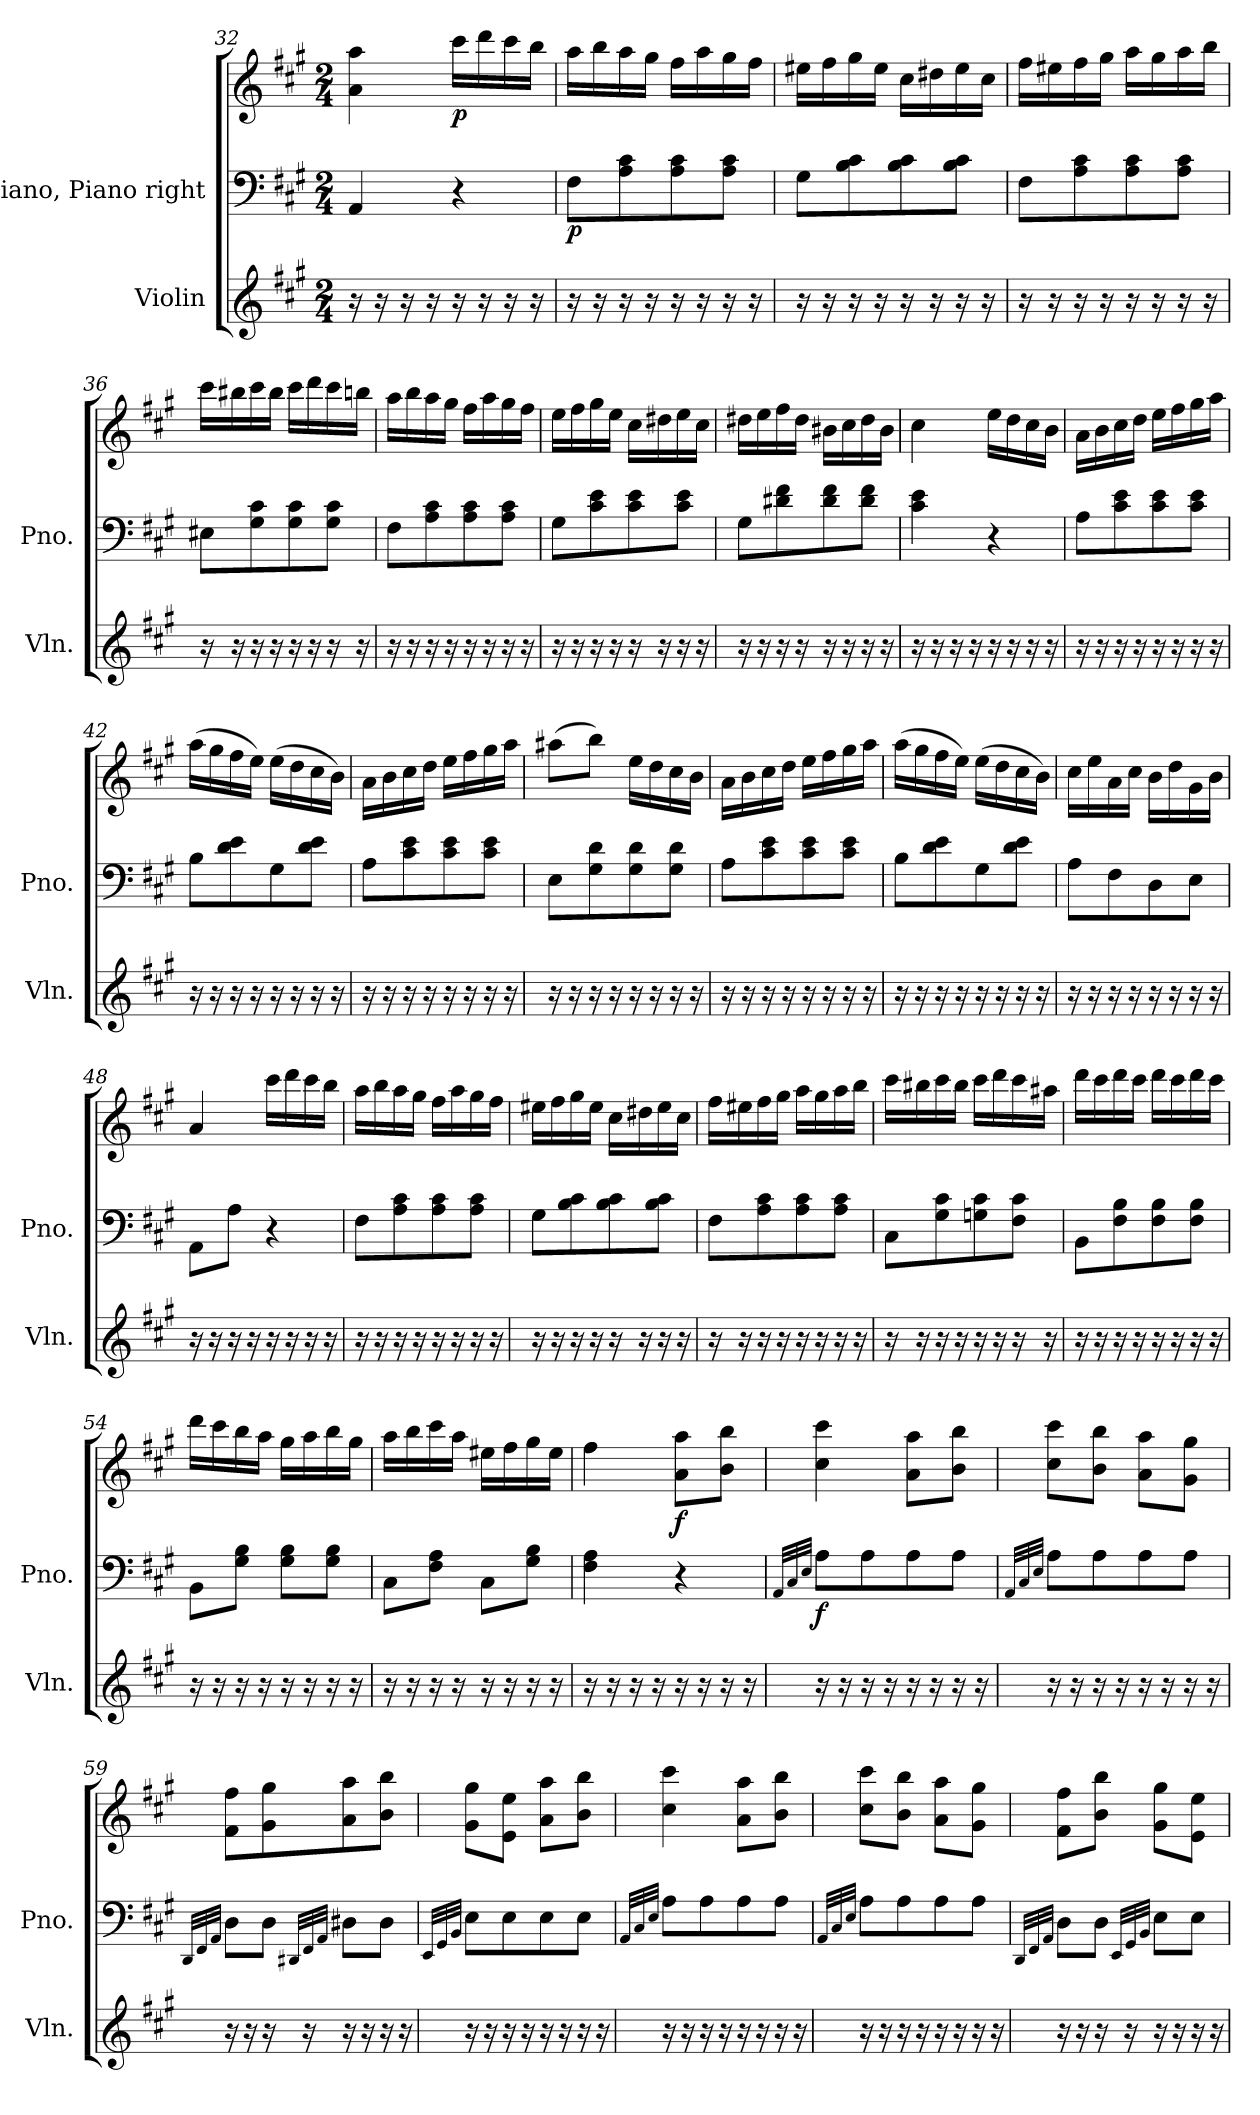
**kern	**kern	**kern	**dynam
*part2	*part1	*part1	*part1
*staff3	*staff2	*staff1	*staff1/2
*I"Violin	*I"Piano, Piano right	*	*
*I'Vln.	*I'Pno.	*	*
!!LO:LB:g=z
*clefG2	*clefF4	*clefG2	*
*k[f#c#g#]	*k[f#c#g#]	*k[f#c#g#]	*
*M2/4	*M2/4	*M2/4	*
=32	=32	=32	=32
16r	4AA/	4a\ 4aa\	.
16r	.	.	.
16r	.	.	.
16r	.	.	.
!	!	!	!LO:DY:b
16r	4r	16ccc#\LL	p
16r	.	16ddd\	.
16r	.	16ccc#\	.
16r	.	16bb\JJ	.
=33	=33	=33	=33
!	!	!	!LO:DY:b=2
16r	8F#\L	16aa\LL	p
16r	.	16bb\	.
16r	8A\ 8c#\	16aa\	.
16r	.	16gg#\JJ	.
16r	8A\ 8c#\	16ff#\LL	.
16r	.	16aa\	.
16r	8A\ 8c#\J	16gg#\	.
16r	.	16ff#\JJ	.
=34	=34	=34	=34
16r	8G#\L	16ee#X\LL	.
16r	.	16ff#\	.
16r	8B\ 8c#\	16gg#\	.
16r	.	16ee#\JJ	.
16r	8B\ 8c#\	16cc#\LL	.
16r	.	16dd#X\	.
16r	8B\ 8c#\J	16ee#\	.
16r	.	16cc#\JJ	.
=35	=35	=35	=35
16r	8F#\L	16ff#\LL	.
16r	.	16ee#X\	.
16r	8A\ 8c#\	16ff#\	.
16r	.	16gg#\JJ	.
16r	8A\ 8c#\	16aa\LL	.
16r	.	16gg#\	.
16r	8A\ 8c#\J	16aa\	.
16r	.	16bb\JJ	.
!!LO:LB:g=z
=36	=36	=36	=36
16r	8E#X\L	16ccc#\LL	.
16r	.	16bb#X\	.
16r	8G#\ 8c#\	16ccc#\	.
16r	.	16bb#\JJ	.
16r	8G#\ 8c#\	16ccc#\LL	.
16r	.	16ddd\	.
16r	8G#\ 8c#\J	16ccc#\	.
16r	.	16bbn\JJ	.
=37	=37	=37	=37
16r	8F#\L	16aa\LL	.
16r	.	16bb\	.
16r	8A\ 8c#\	16aa\	.
16r	.	16gg#\JJ	.
16r	8A\ 8c#\	16ff#\LL	.
16r	.	16aa\	.
16r	8A\ 8c#\J	16gg#\	.
16r	.	16ff#\JJ	.
=38	=38	=38	=38
16r	8G#\L	16ee\LL	.
16r	.	16ff#\	.
16r	8c#\ 8e\	16gg#\	.
16r	.	16ee\JJ	.
16r	8c#\ 8e\	16cc#\LL	.
16r	.	16dd#X\	.
16r	8c#\ 8e\J	16ee\	.
16r	.	16cc#\JJ	.
=39	=39	=39	=39
16r	8G#\L	16dd#X\LL	.
16r	.	16ee\	.
16r	8d#X\ 8f#\	16ff#\	.
16r	.	16dd#\JJ	.
16r	8d#\ 8f#\	16b#X\LL	.
16r	.	16cc#\	.
16r	8d#\ 8f#\J	16dd#\	.
16r	.	16b#\JJ	.
!!LO:LB:g=z
=40	=40	=40	=40
16r	4c#\ 4e\	4cc#\	.
16r	.	.	.
16r	.	.	.
16r	.	.	.
16r	4r	16ee\LL	.
16r	.	16dd\	.
16r	.	16cc#\	.
16r	.	16b\JJ	.
=41	=41	=41	=41
16r	8A\L	16a\LL	.
16r	.	16b\	.
16r	8c#\ 8e\	16cc#\	.
16r	.	16dd\JJ	.
16r	8c#\ 8e\	16ee\LL	.
16r	.	16ff#\	.
16r	8c#\ 8e\J	16gg#\	.
16r	.	16aa\JJ	.
=42	=42	=42	=42
16r	8B\L	(>16aa\LL	.
16r	.	16gg#\	.
16r	8d\ 8e\	16ff#\	.
16r	.	16ee\JJ)	.
16r	8G#\	(>16ee\LL	.
16r	.	16dd\	.
16r	8d\ 8e\J	16cc#\	.
16r	.	16b\JJ)	.
=43	=43	=43	=43
16r	8A\L	16a\LL	.
16r	.	16b\	.
16r	8c#\ 8e\	16cc#\	.
16r	.	16dd\JJ	.
16r	8c#\ 8e\	16ee\LL	.
16r	.	16ff#\	.
16r	8c#\ 8e\J	16gg#\	.
16r	.	16aa\JJ	.
=44	=44	=44	=44
16r	8E\L	(>8aa#X\L	.
16r	.	.	.
16r	8G#\ 8d\	8bb\J)	.
16r	.	.	.
16r	8G#\ 8d\	16ee\LL	.
16r	.	16dd\	.
16r	8G#\ 8d\J	16cc#\	.
16r	.	16b\JJ	.
!!LO:PB:g=z
=45	=45	=45	=45
16r	8A\L	16a\LL	.
16r	.	16b\	.
16r	8c#\ 8e\	16cc#\	.
16r	.	16dd\JJ	.
16r	8c#\ 8e\	16ee\LL	.
16r	.	16ff#\	.
16r	8c#\ 8e\J	16gg#\	.
16r	.	16aa\JJ	.
=46	=46	=46	=46
16r	8B\L	(>16aa\LL	.
16r	.	16gg#\	.
16r	8d\ 8e\	16ff#\	.
16r	.	16ee\JJ)	.
16r	8G#\	(>16ee\LL	.
16r	.	16dd\	.
16r	8d\ 8e\J	16cc#\	.
16r	.	16b\JJ)	.
=47	=47	=47	=47
16r	8A\L	16cc#\LL	.
16r	.	16ee\	.
16r	8F#\	16a\	.
16r	.	16cc#\JJ	.
16r	8D\	16b\LL	.
16r	.	16dd\	.
16r	8E\J	16g#\	.
16r	.	16b\JJ	.
=48	=48	=48	=48
16r	8AA\L	4a/	.
16r	.	.	.
16r	8A\J	.	.
16r	.	.	.
16r	4r	16ccc#\LL	.
16r	.	16ddd\	.
16r	.	16ccc#\	.
16r	.	16bb\JJ	.
=49	=49	=49	=49
16r	8F#\L	16aa\LL	.
16r	.	16bb\	.
16r	8A\ 8c#\	16aa\	.
16r	.	16gg#\JJ	.
16r	8A\ 8c#\	16ff#\LL	.
16r	.	16aa\	.
16r	8A\ 8c#\J	16gg#\	.
16r	.	16ff#\JJ	.
!!LO:LB:g=z
=50	=50	=50	=50
16r	8G#\L	16ee#X\LL	.
16r	.	16ff#\	.
16r	8B\ 8c#\	16gg#\	.
16r	.	16ee#\JJ	.
16r	8B\ 8c#\	16cc#\LL	.
16r	.	16dd#X\	.
16r	8B\ 8c#\J	16ee#\	.
16r	.	16cc#\JJ	.
=51	=51	=51	=51
16r	8F#\L	16ff#\LL	.
16r	.	16ee#X\	.
16r	8A\ 8c#\	16ff#\	.
16r	.	16gg#\JJ	.
16r	8A\ 8c#\	16aa\LL	.
16r	.	16gg#\	.
16r	8A\ 8c#\J	16aa\	.
16r	.	16bb\JJ	.
=52	=52	=52	=52
16r	8C#\L	16ccc#\LL	.
16r	.	16bb#X\	.
16r	8G#\ 8c#\	16ccc#\	.
16r	.	16bb#\JJ	.
16r	8Gn\ 8c#\	16ccc#\LL	.
16r	.	16ddd\	.
16r	8F#\ 8c#\J	16ccc#\	.
16r	.	16aa#X\JJ	.
=53	=53	=53	=53
16r	8BB\L	16ddd\LL	.
16r	.	16ccc#\	.
16r	8F#\ 8B\	16ddd\	.
16r	.	16ccc#\JJ	.
16r	8F#\ 8B\	16ddd\LL	.
16r	.	16ccc#\	.
16r	8F#\ 8B\J	16ddd\	.
16r	.	16ccc#\JJ	.
!!LO:LB:g=z
=54	=54	=54	=54
16r	8BB\L	16ddd\LL	.
16r	.	16ccc#\	.
16r	8G#\ 8B\J	16bb\	.
16r	.	16aa\JJ	.
16r	8G#\ 8B\L	16gg#\LL	.
16r	.	16aa\	.
16r	8G#\ 8B\J	16bb\	.
16r	.	16gg#\JJ	.
=55	=55	=55	=55
16r	8C#\L	16aa\LL	.
16r	.	16bb\	.
16r	8F#\ 8A\J	16ccc#\	.
16r	.	16aa\JJ	.
16r	8C#\L	16ee#X\LL	.
16r	.	16ff#\	.
16r	8G#\ 8B\J	16gg#\	.
16r	.	16ee#\JJ	.
=56	=56	=56	=56
16r	4F#\ 4A\	4ff#\	.
16r	.	.	.
16r	.	.	.
16r	.	.	.
!	!	!	!LO:DY:b
16r	4r	8a\ 8aa\L	f
16r	.	.	.
16r	.	8b\ 8bb\J	.
16r	.	.	.
=57	=57	=57	=57
.	32qAA/LLL	.	.
.	32qC#/	.	.
.	32qE/JJJ	.	.
!	!	!	!LO:DY:b=2
16r	8A\L	4cc#\ 4ccc#\	f
16r	.	.	.
16r	8A\	.	.
16r	.	.	.
16r	8A\	8a\ 8aa\L	.
16r	.	.	.
16r	8A\J	8b\ 8bb\J	.
16r	.	.	.
!!LO:LB:g=z
=58	=58	=58	=58
.	32qAA/LLL	.	.
.	32qC#/	.	.
.	32qE/JJJ	.	.
16r	8A\L	8cc#\ 8ccc#\L	.
16r	.	.	.
16r	8A\	8b\ 8bb\J	.
16r	.	.	.
16r	8A\	8a\ 8aa\L	.
16r	.	.	.
16r	8A\J	8g#\ 8gg#\J	.
16r	.	.	.
=59	=59	=59	=59
.	32qDD/LLL	.	.
.	32qFF#/	.	.
.	32qAA/JJJ	.	.
16r	8D\L	8f#\ 8ff#\L	.
16r	.	.	.
16r	8D\J	8g#\ 8gg#\	.
16r	.	.	.
.	32qDD#X/LLL	.	.
.	32qFF#/	.	.
.	32qAA/JJJ	.	.
16r	8D#X\L	8a\ 8aa\	.
16r	.	.	.
16r	8D#\J	8b\ 8bb\J	.
16r	.	.	.
=60	=60	=60	=60
.	32qEE/LLL	.	.
.	32qGG#/	.	.
.	32qBB/JJJ	.	.
16r	8E\L	8g#\ 8gg#\L	.
16r	.	.	.
16r	8E\	8e\ 8ee\J	.
16r	.	.	.
16r	8E\	8a\ 8aa\L	.
16r	.	.	.
16r	8E\J	8b\ 8bb\J	.
16r	.	.	.
=61	=61	=61	=61
.	32qAA/LLL	.	.
.	32qC#/	.	.
.	32qE/JJJ	.	.
16r	8A\L	4cc#\ 4ccc#\	.
16r	.	.	.
16r	8A\	.	.
16r	.	.	.
16r	8A\	8a\ 8aa\L	.
16r	.	.	.
16r	8A\J	8b\ 8bb\J	.
16r	.	.	.
!!LO:PB:g=z
=62	=62	=62	=62
.	32qAA/LLL	.	.
.	32qC#/	.	.
.	32qE/JJJ	.	.
16r	8A\L	8cc#\ 8ccc#\L	.
16r	.	.	.
16r	8A\	8b\ 8bb\J	.
16r	.	.	.
16r	8A\	8a\ 8aa\L	.
16r	.	.	.
16r	8A\J	8g#\ 8gg#\J	.
16r	.	.	.
=63	=63	=63	=63
.	32qDD/LLL	.	.
.	32qFF#/	.	.
.	32qAA/JJJ	.	.
16r	8D\L	8f#\ 8ff#\L	.
16r	.	.	.
16r	8D\J	8b\ 8bb\J	.
16r	.	.	.
.	32qEE/LLL	.	.
.	32qGG#/	.	.
.	32qBB/JJJ	.	.
16r	8E\L	8g#\ 8gg#\L	.
16r	.	.	.
16r	8E\J	8e\ 8ee\J	.
16r	.	.	.
=	=	=	=
*-	*-	*-	*-
